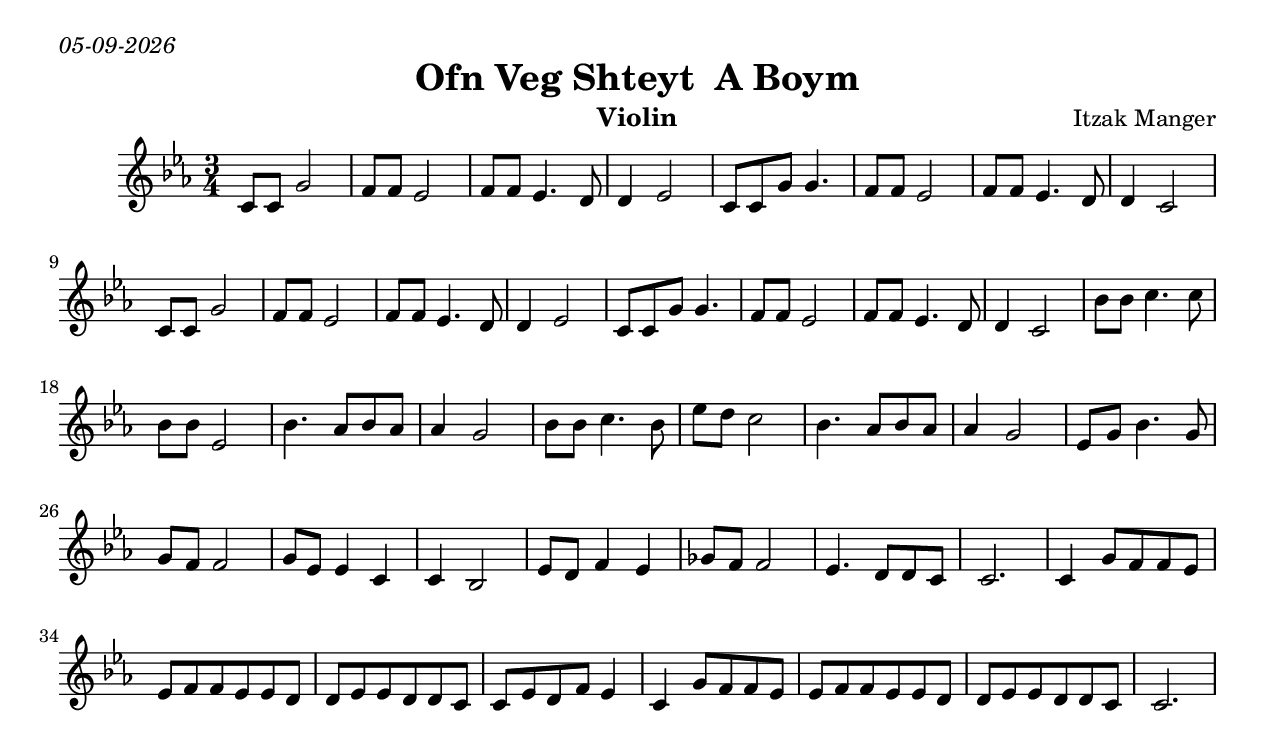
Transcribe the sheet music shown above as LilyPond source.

\version "2.24.0"
\include "english.ly"
%\pointAndClickOff
\paper{
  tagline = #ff
  print-all-headers = ##t
  #(set-paper-size "letter")
}
date = #(strftime "%d-%m-%Y" (localtime (current-time)))

\markup{ \italic{ \date }  }

%\markup{ Got something to say? }

global = {
  \clef treble
  \key c \minor
  \time 3/4
  \set Score.rehearsalMarkFormatter = #format-mark-box-alphabet
}

%#################################### Melody ########################
melody = \relative c' {
  \global
  %\partial 4 g4    %lead in notes
 c8 c g'2
  | % 2
  f8 f ef2
  | % 3
  f8 f ef4. d8
  | % 4
  d4 ef2
  | % 5
  c8 c g' g4.
  | % 6
  f8 f ef2
  | % 7
  f8 f ef4. d8
  | % 8
  d4 c2
  | % 9
  c8 c g'2
  | % 10
  f8 f ef2
  | % 11
  f8 f ef4. d8
  | % 12
  d4 ef2
  | % 13
  c8 c g' g4.
  | % 14
  f8 f ef2
  | % 15
  f8 f ef4. d8
  | % 16
  d4 c2
  | % 17
  bf'8 bf c4. c8
  | % 18
  bf bf ef,2
  | % 19
  bf'4. af8 bf af
  | % 20
  af4 g2
  | % 21
  bf8 bf c4. bf8
  | % 22
  ef d c2
  | % 23
  bf4. af8 bf af
  | % 24
  af4 g2
  | % 25
  ef8 g bf4. g8
  | % 26
  g f f2
  | % 27
  g8 ef ef4 c
  | % 28
  c bf2
  | % 29
  ef8 d f4 ef
  | % 30
  gf8 f f2
  | % 31
  ef4. d8 d c
  | % 32
  c2.
  | % 33
  c4 g'8 f f ef
  | % 34
  ef f f ef ef d
  | % 35
  d ef ef d d c
  | % 36
  c ef d f ef4
  | % 37
  c g'8 f f ef
  | % 38
  ef f f ef ef d
  | % 39
  d ef ef d d c
  | % 40
  c2.
  | % 41

}
%################################# Lyrics #####################
%\addlyrics{ \set stanza = #"1. " }
%################################# Chords #######################
harmonies = \chordmode {

}

\score {
  % transpose score below
  %\transpose c d
  <<
    \new ChordNames {
      \set chordChanges = ##f
      \harmonies
    }
    \new Staff   \melody
  >>
  \header{
    title= "Ofn Veg Shteyt  A Boym"
    subtitle=""
    composer= "Itzak Manger"

    instrument = "Violin"
    arranger= ""
  }
  \midi{\tempo 4 = 120}
  \layout{indent = 1.0\cm}
}
%{
% more verses:
\markup{}
\markup {
  \font-size #2
  \fill-line {
    \hspace #0.1 % distance from left margin
    \column {
      \line { "1."
\column {
 ""
}
      }
      \hspace #0.2 % vertical distance between verses
      \line { "2."
\column {
""
}
      }
    }
    \hspace #0.1  % horiz. distance between columns
    \column {
      \line { "3."
\column {
 ""
}
      }
      \hspace #0.2 % distance between verses
      \line { "4."
\column {
""
}
      }
    }
    \hspace #0.1 % distance to right margin
  }
}

%}